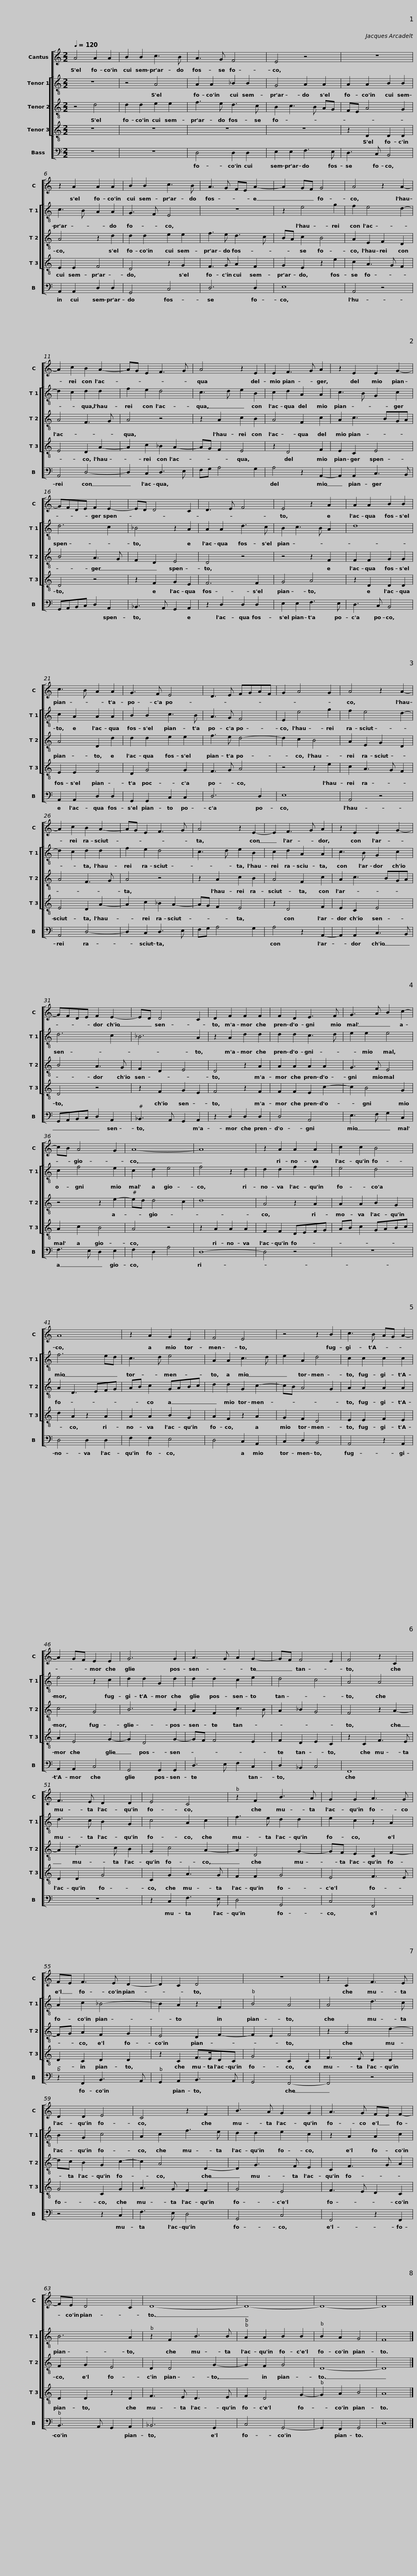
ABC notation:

X:1
%%score [ 1 [ 2 3 4 ] 5 ]
L:1/8
Q:1/4=120
M:2/2
I:linebreak $
K:C
V:1 treble
V:2 treble-8
V:3 treble-8
V:4 treble-8
V:5 bass
V:1
 A4 A2 A2 | B2 B2 c3 B | A3 G F4 | E4 z4 |$ z8 |$ %5
 z2 A2 A2 A2 | B2 B2 c3 B | A3 G FE A2- | A2 GF G4 |$ A4 z2 A2- |$ %10
 A2 c2 B2 A2- | AG E2 F3 G | A4 z2 E2 | E2 F3 G A2 | z2 E2 E2 G2- |$ %15
 GFDE F2 E2- | ED D4 C2 | D3 E F4 | E4 z2 A2 | A2 A2 B2 B2 |$ %20
 c3 B A2 A2 | G3 F E4 | D3 E FGAF | G2 A4 G2 | A4 z2 A2- |$ %25
 A2 c2 B2 A2- | AG E2 F3 G | A4 z2 E2- | E2 F3 G A2 | z2 E2 E2 G2- |$ %30
 GFDE F2 E2- | ED D4 C2 | D2 F2 F2 F2 | F2 D2 E3 F | G3 A B2 c2- |$ %35
 cB A4 G2 | A8- | A8 | z2 A2 A2 A2 | c2 c2 B4 | %40
 A8 |$ z2 A2 G2 E2 | F4 E4 | z4 z2 B2 | c3 B AG A2- | %45
 A2 GF E2 E2 |$ G6 G2 | A3 G A2 G2- | GF F4 E2 | F4 z2 C2 | %50
 F3 E D2 D2 |$ E4 C4 | z2 F2 B3 A | G2 G2 A3 G | FE F3 E D2- |$ %55
 D2 C2 D4 |$ z8 | z2 C2 F3 E | D2 D2 E4 | C4 z2 F2 | %60
 B3 A G2 G2 |$ A3 G FE F2- | FE D4 C2 | D8- | D8- | %65
 D8- |$ D8 |] %67
V:2
 z8 | z4 A4 | A2 A2 _B2 B2 | G4 A2 A2 |$ A2 A2 B2 B2 |$ %5
 c3 B A2 A2 | G3 F E4 | z8 | z2 e4 g2 |$ f2 e4 d2- |$ %10
 d2 c2 d2 d2 | f2 e2 d4 | c3 d e2 B2 | c2 d2 A2 A2 | c3 B G2 c2 |$ %15
 d6 c2 | _B4 z2 A2 | A2 A2 d3 c | B2 c3 B A2 | d8 |$ %20
 c2 A2 A2 A2 | B2 B2 c3 B | A3 G F4 | E2 e4 g2 | f2 e4 d2- |$ %25
 d2 c2 d2 d2 | f2 e2 d4 | c3 d e2 B2 | c2 d2 A2 A2 | c3 B G2 c2 |$ %30
 d6 c2 | _B6 A2 | z2 A2 d2 d2 | d2 d2 c3 d | e2 e2 e4 |$ %35
 c2 f4 e2 | c2 d2 e4 | f4 z2 d2 | d2 d2 f2 f2 | e4 d4 | %40
 f6 ed |$ c3 d e4 | A2 A2 c3 d | e2 A2 d4 | c2 c2 c2 c2 | %45
 e4 z2 c2 |$ d2 d2 G2 d2 | d2 d2 c2 e2 | d4 c4 | A4 A4 | %50
 d3 c B2 G2 |$ c4 A2 c2 | f3 e d2 d2 | e2 c2 z2 A2 | A2 c2 _B4- |$ %55
 B2 A2 z2 F2 |$ B4 A4 | A4 d3 c | B2 G2 c4 | A2 c2 f3 e | %60
 d2 d2 e2 c2 |$ z2 A2 A2 c2 | B6 A2 | z2 F2 B3 B | A2 A2 B2 B2 | %65
 B2 A2 G4 |$ F8 |] %67
V:3
 z4 d4 | d2 d2 e2 e2 | f3 e d3 c | B2 c3 B AG |$ FE A4 G2 |$ %5
 A4 z2 d2 | d2 d2 e2 e2 | f3 e d3 c | BA c2 B4 |$ A2 E2 F2 D2 |$ %10
 A4 F3 G | A4 z4 | z2 A2 c2 B2 | A4 F2 c2 | A2 c3 BGA |$ %15
 B4 A3 G | F2 D2 E4 | D4 z4 | z4 z2 F2 | F2 F2 G2 G2 |$ %20
 A4 D2 d2 | d2 d2 e2 e2 | f3 e d4- | d2 c2 B4 | A2 E2 G2 D2 |$ %25
 A4 F3 G | A4 z4 | z2 A2 c2 B2 | A4 F2 c2 | A2 c3 BGA |$ %30
 B4 A3 G | F2 D2 E4 | D4 z2 A2 | A2 A2 A2 A2 | G3 F E4 |$ %35
 z4 z2 e2- | ed d4 c2 | d8 | A4 z2 A2 | A2 A2 B2 G2 | %40
 A2 D3 EFG |$ AB c2 GABc | d2 d2 G2 c2- | cB A4 G2 | A2 A2 A2 A2 | %45
 c4 G4 |$ B6 B2 | A2 F2 c3 B | A2 _B2 G4 | F4 z2 A2- | %50
 A2 d3 c B2 |$ G2 c4 A2- | A2 D4 G2- | GF E2 C2 F2- | FG A2 F2 G2 |$ %55
 E4 D2 F2- |$ F2 E2 F4 | z2 A4 d2- | dc B2 G2 c2- | c2 A4 D2- | %60
 D2 G3 F E2 |$ C2 F3 G A2 | F2 G2 E4 | D2 D4 G2- | G2 F2 G4 | %65
 D8- |$ D8 |] %67
V:4
 z8 | z8 | z8 | z8 |$ z2 D2 D2 D2 |$ %5
 E2 E2 F4 | D4 z2 G2 | F3 G A2 F2 | G2 E2 z2 e2 |$ c2 A3 G F2 |$ %10
 E4 D2 A2- | A2 c2 _B2 A2- | AG F2 E4 | z2 D4 F2 | E2 C2 E4 |$ %15
 D4 z4 | z2 F2 G2 E2 | F6 F2 | G4 A4 | z2 D2 D2 D2 |$ %20
 E2 E2 F4 | D2 G4 G2 | F3 G A4 | z4 z2 e2 | c2 A3 G F2 |$ %25
 E4 D2 A2- | A2 c2 _B2 A2- | AG F2 E4 | z2 D4 F2 | E2 C2 E4 |$ %30
 D4 z4 | z2 F2 G2 E2 | F4 z2 F2 | F2 F2 E2 c2- | c2 B4 G2 |$ %35
 A2 c2 B4 | A4 z4 | z2 A2 A2 A2 | F2 F2 DEFG | AB c2 GABc | %40
 d2 A2 z2 A2 |$ A2 A2 B2 G2 | A2 F2 z2 A2 | G2 F2 D4 | E2 E2 F2 E2 | %45
 A2 E4 G2- |$ G2 D4 G2- | GF F4 E2 | F2 D2 E2 C2 | z2 C2 F3 E | %50
 D2 D2 G4 |$ C2 G2 A3 G | F2 F2 G4 | E4 F3 E | D2 C2 D2 D2 |$ %55
 z2 C2 F>EDC |$ G4 C2 C2 | F3 E D2 D2 | G4 C2 G2 | A3 G F2 F2 | %60
 G4 E4 |$ F3 E D2 C2 | D2 D2 z2 D2 | F3 E D3 E | F2 D4 G2- | %65
 G2 A2 B4 |$ A8 |] %67
V:5
 z8 | z8 | D,4 D,2 D,2 | E,2 E,2 F,3 E, |$ D,3 C, B,,4 |$ %5
 A,,2 A,,2 D,2 D,2 | G,,4 C,4 | D,6 D,2 | E,8 |$ A,,4 z4 |$ %10
 A,,4 D,4- | D,2 C,2 D,3 E, | F,G, A,4 G,2 | A,4 z2 A,,2- | A,,2 A,,2 C,3 B,, |$ %15
 G,,A,,B,,C, D,2 A,,2 | _B,,3 A,, G,,2 A,,2 | z2 D,2 D,2 D,2 | E,2 E,2 F,3 E, | D,3 C, B,,4 |$ %20
 A,,2 A,,2 D,2 D,2 | G,,2 G,,2 C,2 C,2 | D,6 D,2 | E,8 | A,,4 z4 |$ %25
 A,,4 D,4- | D,2 C,2 D,3 E, | F,G, A,4 G,2 | A,4 z2 A,,2- | A,,2 A,,2 C,3 B,, |$ %30
 G,,A,,B,,C, D,2 A,,2 | _B,,3 A,, G,,2 A,,2 | z2 D,2 D,2 D,2 | D,4 A,,4 | E,3 F, G,2 C,2 |$ %35
 F,3 E, D,2 E,2 | F,2 D,2 A,4 | D,8- | D,4 z4 | z8 | %40
 D,4 D,2 D,2 |$ F,2 F,2 E,4 | D,4 C,2 A,,2 | C,2 D,2 B,,4 | A,,4 z2 A,,2 | %45
 A,,2 A,,2 C,4 |$ G,,4 G,,2 G,,2 | D,3 E, F,2 C,2 | D,2 _B,,2 C,4 | F,,8 | %50
 z8 |$ z2 C,2 F,3 E, | D,4 G,,4 | C,4 F,,4 | z2 F,,2 B,,3 A,, |$ %55
 G,,2 A,,2 B,,3 A,, |$ G,,4 F,,4- | F,,4 z4 | z4 z2 C,2 | F,3 E, D,4 | %60
 G,,4 C,4 |$ F,,4 z2 F,,2 | B,,3 A,, G,,2 A,,2 | _B,,6 G,,2 | C,4 G,,4- | %65
 G,,2 F,,2 G,,4 |$ D,8 |] %67
